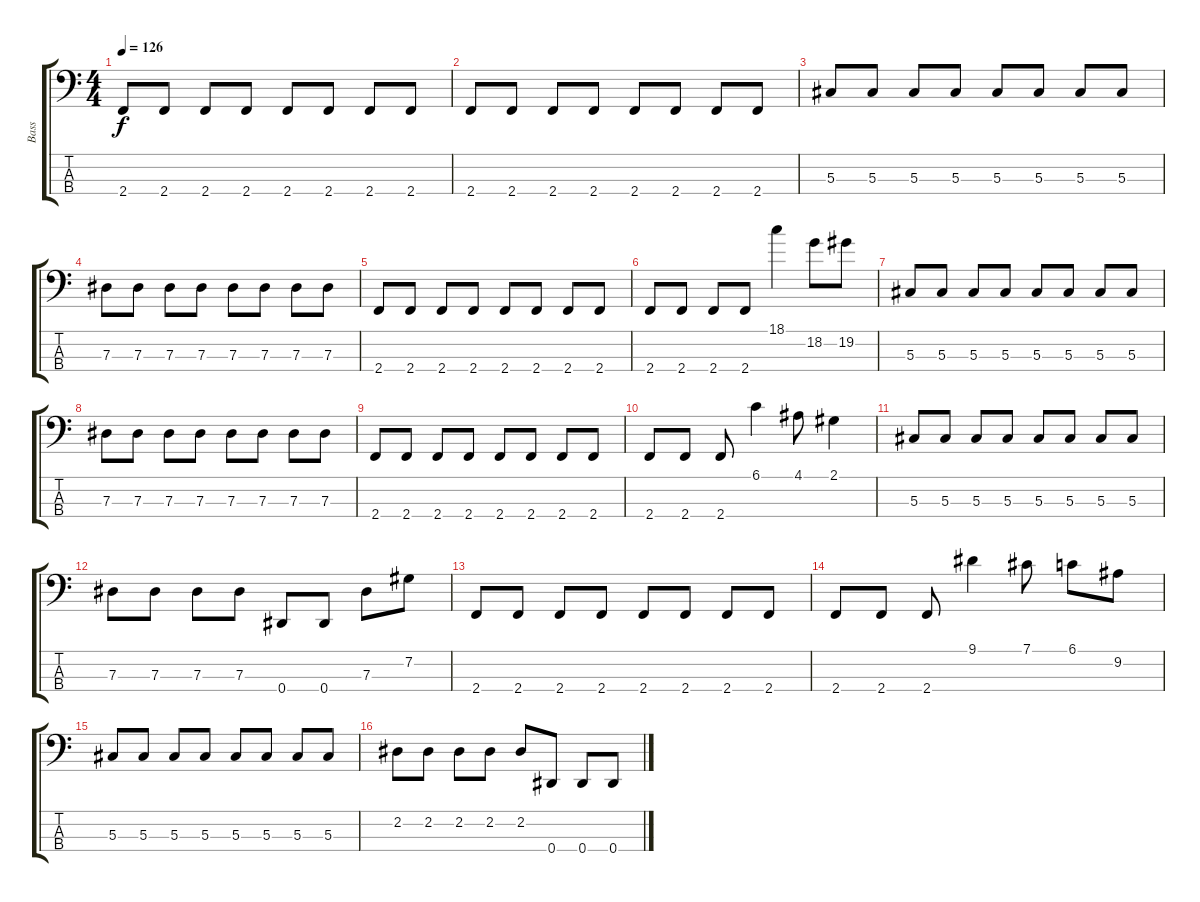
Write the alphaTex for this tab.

\track ("Bass" "Bass") {instrument electricbasspick}
\staff {score tabs}
\tuning (Gb2 Db2 Ab1 Eb1) {hide}
\ts (4 4)
\tempo 126
\clef f4
\ks c
2.4.8{dy f} 2.4.8 2.4.8 2.4.8 2.4.8 2.4.8 2.4.8 2.4.8 |
2.4.8 2.4.8 2.4.8 2.4.8 2.4.8 2.4.8 2.4.8 2.4.8 |
5.3.8 5.3.8 5.3.8 5.3.8 5.3.8 5.3.8 5.3.8 5.3.8 |
7.3.8 7.3.8 7.3.8 7.3.8 7.3.8 7.3.8 7.3.8 7.3.8 |
2.4.8 2.4.8 2.4.8 2.4.8 2.4.8 2.4.8 2.4.8 2.4.8 |
2.4.8 2.4.8 2.4.8 2.4.8 18.1.4 18.2.8 19.2.8 |
5.3.8 5.3.8 5.3.8 5.3.8 5.3.8 5.3.8 5.3.8 5.3.8 |
7.3.8 7.3.8 7.3.8 7.3.8 7.3.8 7.3.8 7.3.8 7.3.8 |
2.4.8 2.4.8 2.4.8 2.4.8 2.4.8 2.4.8 2.4.8 2.4.8 |
2.4.8 2.4.8 2.4.8 6.1.4 4.1.8 2.1.4 |
5.3.8 5.3.8 5.3.8 5.3.8 5.3.8 5.3.8 5.3.8 5.3.8 |
7.3.8 7.3.8 7.3.8 7.3.8 0.4.8 0.4.8 7.3.8 7.2.8 |
2.4.8 2.4.8 2.4.8 2.4.8 2.4.8 2.4.8 2.4.8 2.4.8 |
2.4.8 2.4.8 2.4.8 9.1.4 7.1.8 6.1.8 9.2.8 |
5.3.8 5.3.8 5.3.8 5.3.8 5.3.8 5.3.8 5.3.8 5.3.8 |
2.2.8 2.2.8 2.2.8 2.2.8 2.2.8 0.4.8 0.4.8 0.4.8
